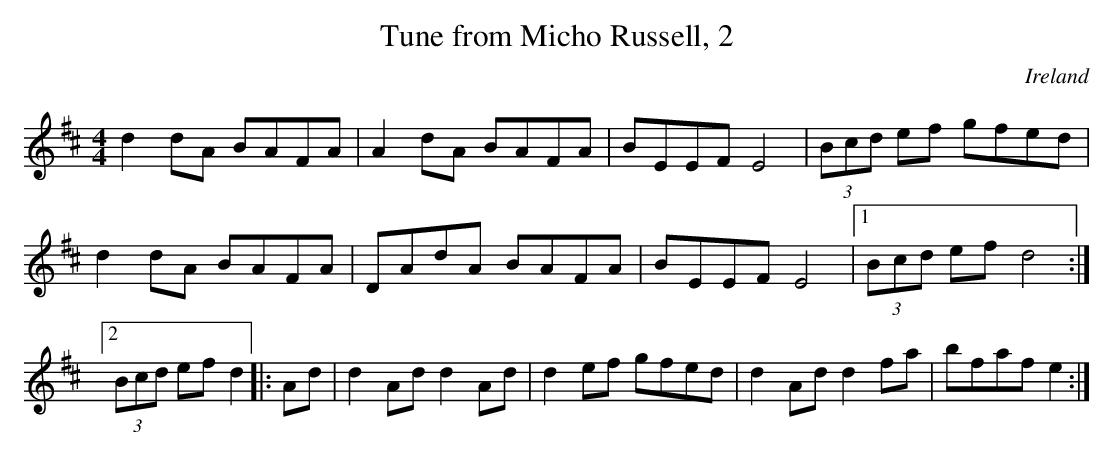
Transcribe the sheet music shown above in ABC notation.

X:1
T:Tune from Micho Russell, 2
O:Ireland
M:4/4
K:EDor
d2dA BAFA| A2dA BAFA| BEEF E4| (3Bcd ef gfed|\
d2 dA BAFA| DAdA BAFA| BEEF E4 \
|1 (3Bcd ef d4 :|2 (3Bcd ef d2 \
|:Ad|\
d2Ad d2Ad| d2ef gfed| d2Ad d2fa| bfaf e2:|
